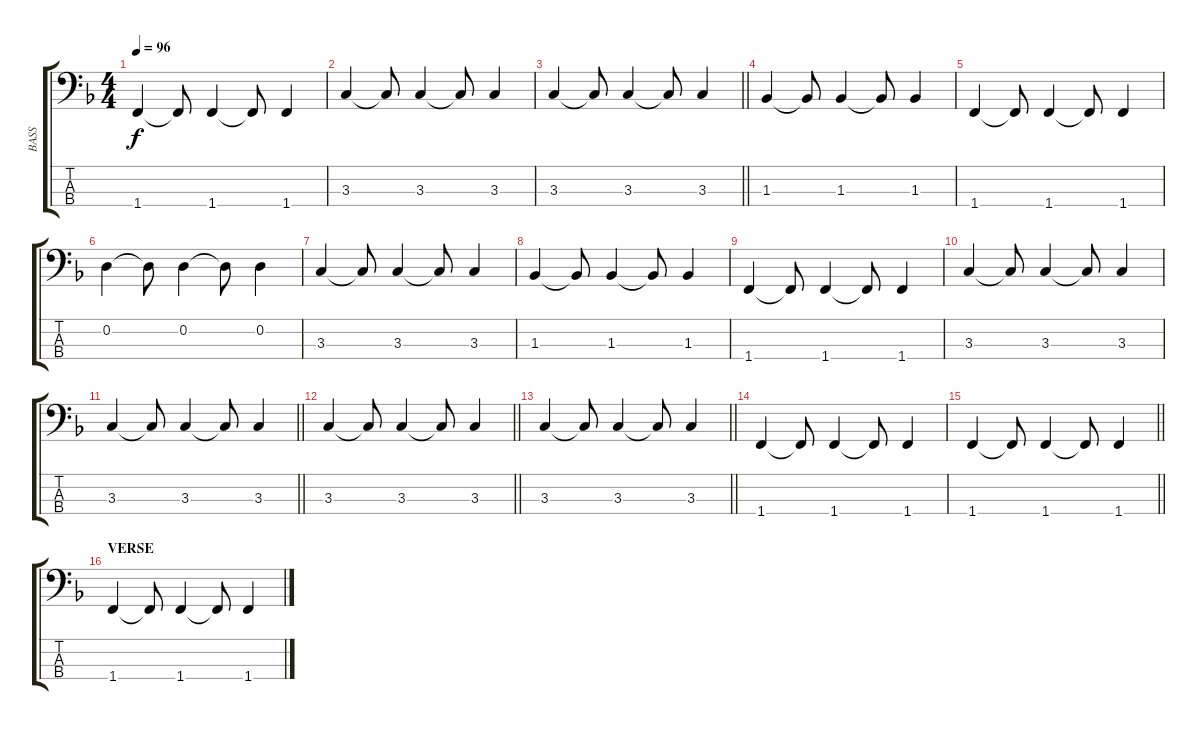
\track ("BASS" "BASS") {instrument acousticbass}
\staff {score tabs}
\tuning (G2 D2 A1 E1) {hide}
\ts (4 4)
\tempo 96
\clef f4
\ks f
1.4.4{dy f} 1.4{t}.8 1.4.4 1.4{t}.8 1.4.4 |
3.3.4 3.3{t}.8 3.3.4 3.3{t}.8 3.3.4 |
\barLineRight lightlight
3.3.4 3.3{t}.8 3.3.4 3.3{t}.8 3.3.4 |
\section ("" "")
1.3.4 1.3{t}.8 1.3.4 1.3{t}.8 1.3.4 |
1.4.4 1.4{t}.8 1.4.4 1.4{t}.8 1.4.4 |
0.2.4 0.2{t}.8 0.2.4 0.2{t}.8 0.2.4 |
3.3.4 3.3{t}.8 3.3.4 3.3{t}.8 3.3.4 |
1.3.4 1.3{t}.8 1.3.4 1.3{t}.8 1.3.4 |
1.4.4 1.4{t}.8 1.4.4 1.4{t}.8 1.4.4 |
3.3.4 3.3{t}.8 3.3.4 3.3{t}.8 3.3.4 |
\barLineRight lightlight
3.3.4 3.3{t}.8 3.3.4 3.3{t}.8 3.3.4 |
\section ("" "")
\barLineRight lightlight
3.3.4 3.3{t}.8 3.3.4 3.3{t}.8 3.3.4 |
\barLineRight lightlight
3.3.4 3.3{t}.8 3.3.4 3.3{t}.8 3.3.4 |
\section ("" "")
1.4.4 1.4{t}.8 1.4.4 1.4{t}.8 1.4.4 |
\barLineRight lightlight
1.4.4 1.4{t}.8 1.4.4 1.4{t}.8 1.4.4 |
\section ("" "VERSE")
1.4.4 1.4{t}.8 1.4.4 1.4{t}.8 1.4.4
